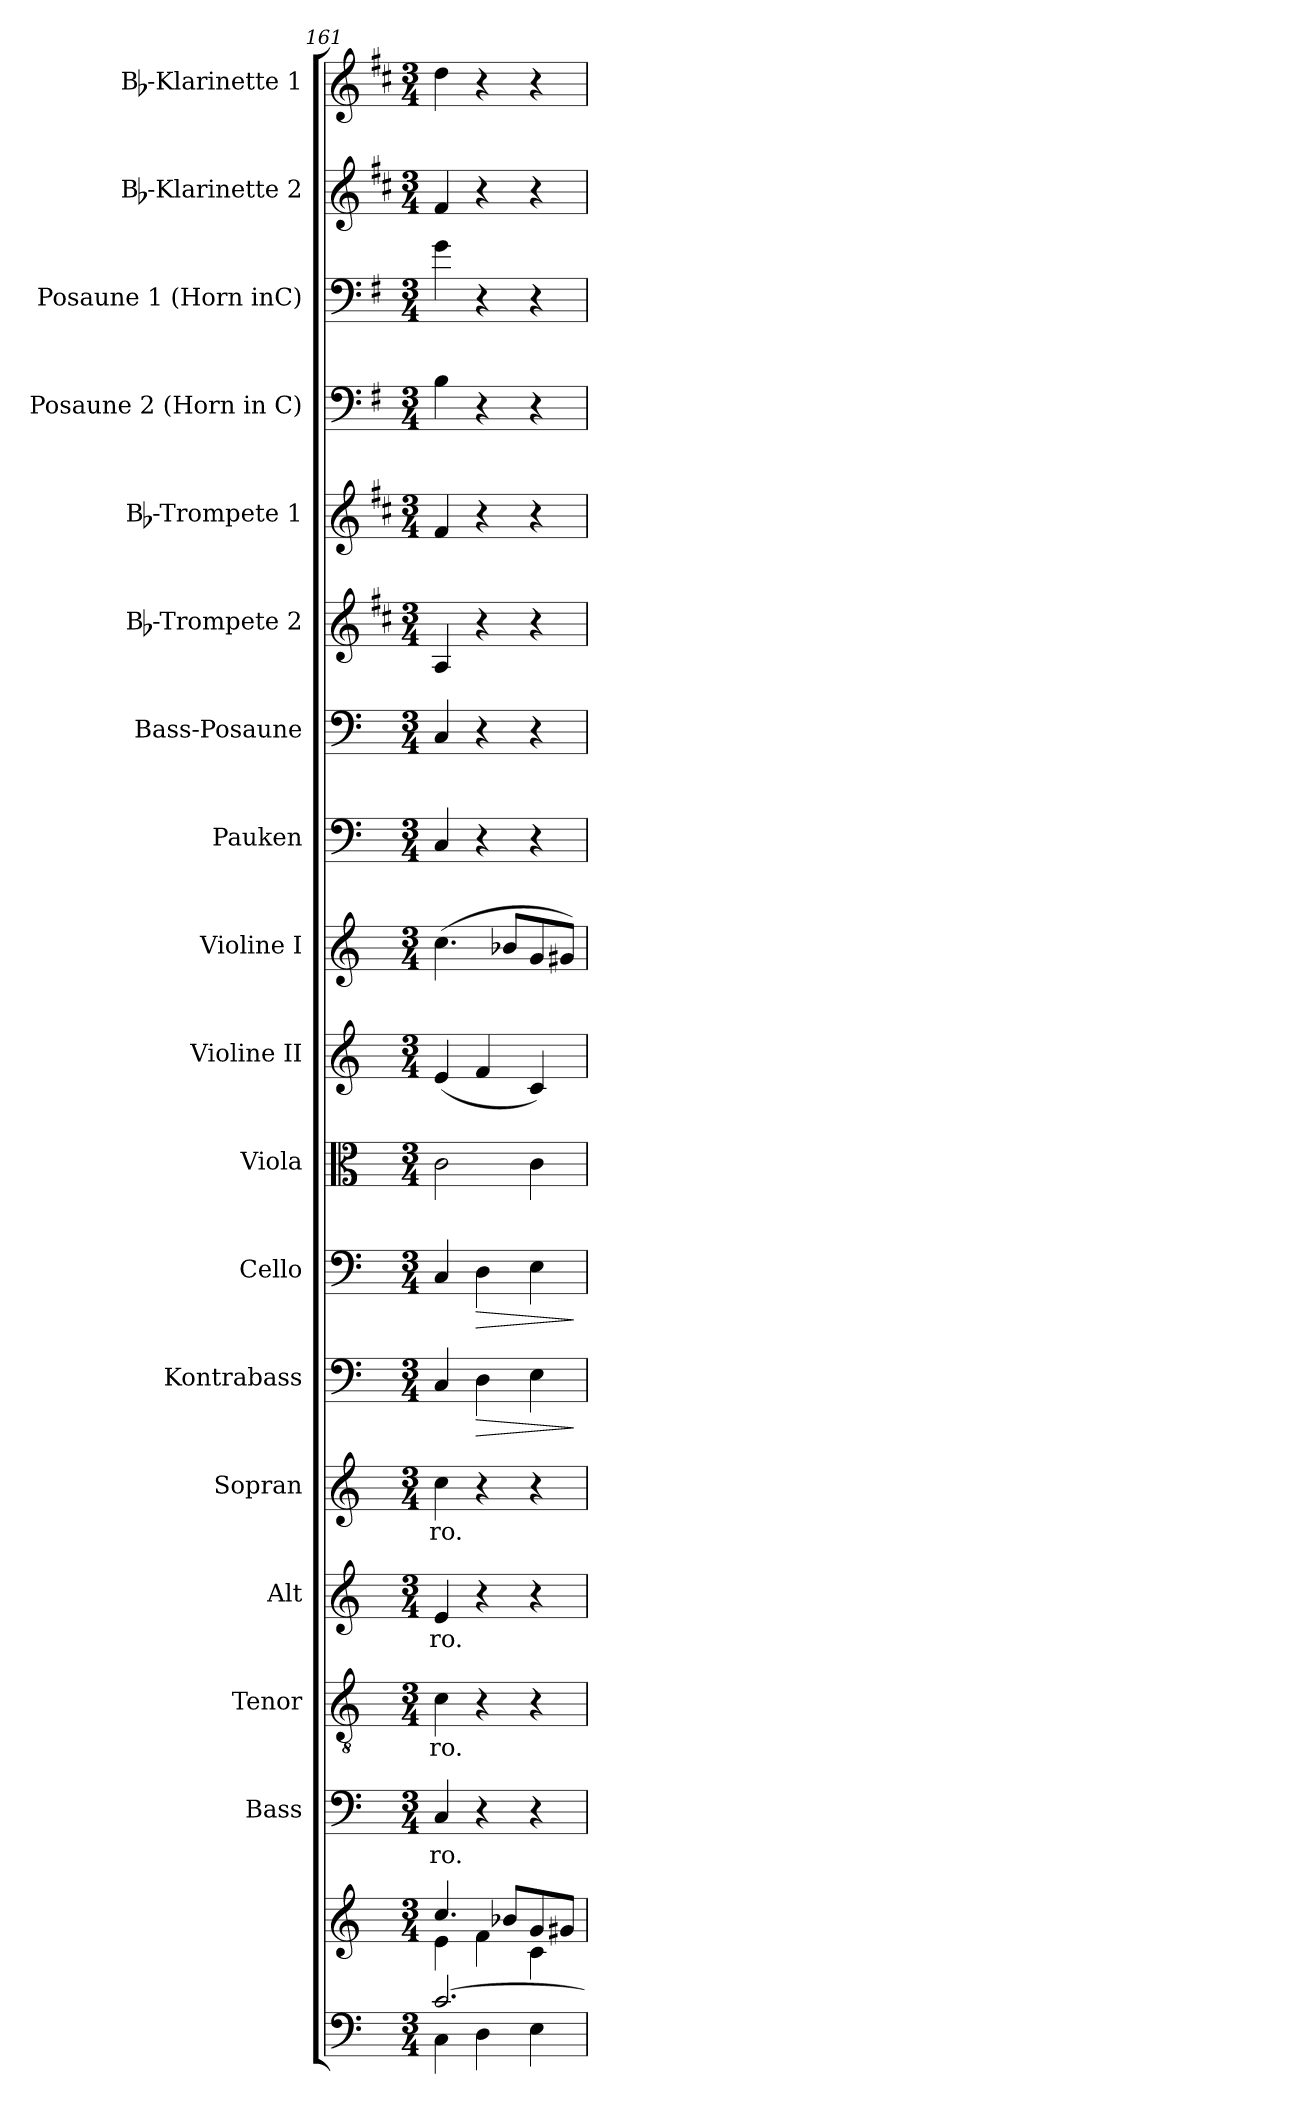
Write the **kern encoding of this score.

**kern	**kern	**kern	**text	**kern	**text	**kern	**text	**kern	**text	**kern	**dynam	**kern	**dynam	**kern	**kern	**kern	**kern	**kern	**kern	**kern	**kern	**kern	**kern	**kern
*part18	*part18	*part17	*part17	*part16	*part16	*part15	*part15	*part14	*part14	*part13	*part13	*part12	*part12	*part11	*part10	*part9	*part8	*part7	*part6	*part5	*part4	*part3	*part2	*part1
*staff19	*staff18	*staff17	*staff17	*staff16	*staff16	*staff15	*staff15	*staff14	*staff14	*staff13	*staff13	*staff12	*staff12	*staff11	*staff10	*staff9	*staff8	*staff7	*staff6	*staff5	*staff4	*staff3	*staff2	*staff1
*	*	*I"Bass	*	*I"Tenor	*	*I"Alt	*	*I"Sopran	*	*I"Kontrabass	*	*I"Cello	*	*I"Viola	*I"Violine II	*I"Violine I	*I"Pauken	*I"Bass-Posaune	*I"Bb-Trompete 2	*I"Bb-Trompete 1	*I"Posaune 2 (Horn in C)	*I"Posaune 1 (Horn inC)	*I"Bb-Klarinette 2	*I"Bb-Klarinette 1
*	*	*I'B.	*	*I'T.	*	*I'A.	*	*I'S.	*	*I'Kb.	*	*	*	*I'Vla.	*I'Vl. II	*I'Vl. I	*I'Pk.	*I'B-Pos.	*I'Bb Trp. 2	*I'Bb Trp. 1	*I'Pos. 2	*I'Pos. 1	*I'Bb Kl. 2	*I'Bb Kl. 1
*clefF4	*clefG2	*clefF4	*	*clefGv2	*	*clefG2	*	*clefG2	*	*clefF4	*	*clefF4	*	*clefC3	*clefG2	*clefG2	*clefF4	*clefF4	*clefG2	*clefG2	*clefF4	*clefF4	*clefG2	*clefG2
*	*	*	*	*	*	*	*	*	*	*ITrd7c12	*	*	*	*	*	*	*	*	*ITrd1c2	*ITrd1c2	*ITrd4c7	*ITrd4c7	*ITrd1c2	*ITrd1c2
*k[]	*k[]	*k[]	*	*k[]	*	*k[]	*	*k[]	*	*k[]	*	*k[]	*	*k[]	*k[]	*k[]	*k[]	*k[]	*k[]	*k[]	*k[]	*k[]	*k[]	*k[]
*C:	*C:	*C:	*	*C:	*	*C:	*	*C:	*	*C:	*	*C:	*	*C:	*C:	*C:	*C:	*C:	*C:	*C:	*C:	*C:	*C:	*C:
*M3/4	*M3/4	*M3/4	*	*M3/4	*	*M3/4	*	*M3/4	*	*M3/4	*	*M3/4	*	*M3/4	*M3/4	*M3/4	*M3/4	*M3/4	*M3/4	*M3/4	*M3/4	*M3/4	*M3/4	*M3/4
=161	=161	=161	=161	=161	=161	=161	=161	=161	=161	=161	=161	=161	=161	=161	=161	=161	=161	=161	=161	=161	=161	=161	=161	=161
*^	*^	*	*	*	*	*	*	*	*	*	*	*	*	*	*	*	*	*	*	*	*	*	*	*
!	!	!	!	!	!LO:LY:b	!	!LO:LY:b	!	!LO:LY:b	!	!LO:LY:b	!	!	!	!	!	!	!	!	!	!	!	!	!	!	!
[>2.c/	4C\	4.cc/	4e\	4C/	-ro.	4c\	-ro.	4e/	-ro.	4cc\	-ro.	4CC/	.	4C/	.	2c\	(<4e/	(>4.cc\	4C/	4C/	4G/	4e/	4E\	4c\	4e/	4cc\
!	!	!	!	!	!	!	!	!	!	!	!	!	!LO:HP:b	!	!LO:HP:b	!	!	!	!	!	!	!	!	!	!	!
.	4D\	.	4f\	4r	.	4r	.	4r	.	4r	.	4DD\	>	4D\	>	.	4f/	.	4r	4r	4r	4r	4r	4r	4r	4r
.	.	8b-X/L	.	.	.	.	.	.	.	.	.	.	.	.	.	.	.	8b-X/L	.	.	.	.	.	.	.	.
.	4E\	8g/	4c\	4r	.	4r	.	4r	.	4r	.	4EE\	.	4E\	.	4c\	4c/)	8g/	4r	4r	4r	4r	4r	4r	4r	4r
.	.	8g#X/J	.	.	.	.	.	.	.	.	.	.	.	.	.	.	.	8g#X/J)	.	.	.	.	.	.	.	.
*v	*v	*	*	*	*	*	*	*	*	*	*	*	*	*	*	*	*	*	*	*	*	*	*	*	*	*
*	*v	*v	*	*	*	*	*	*	*	*	*	*	*	*	*	*	*	*	*	*	*	*	*	*	*
.	.	.	.	.	.	.	.	.	.	.	]	.	]	.	.	.	.	.	.	.	.	.	.	.
=	=	=	=	=	=	=	=	=	=	=	=	=	=	=	=	=	=	=	=	=	=	=	=	=
*-	*-	*-	*-	*-	*-	*-	*-	*-	*-	*-	*-	*-	*-	*-	*-	*-	*-	*-	*-	*-	*-	*-	*-	*-
